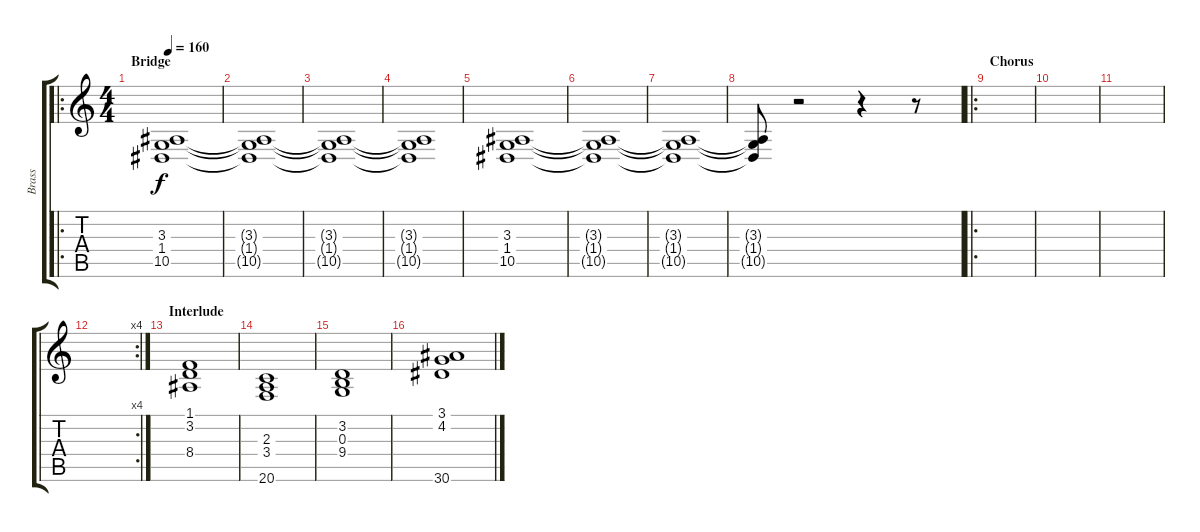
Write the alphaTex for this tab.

\track ("Brass" "Brass") {instrument brasssection}
\staff {score tabs}
\tuning (E4 B3 G3 D3 A2 E2) {hide}
\ro
\ts (4 4)
\section ("" "Bridge")
\tempo 160
\clef g2
\ks c
(3.3 1.4 10.5).1{dy f} |
(3.3{t} 1.4{t} 10.5{t}).1 |
(3.3{t} 1.4{t} 10.5{t}).1 |
(3.3{t} 1.4{t} 10.5{t}).1 |
(3.3 1.4 10.5).1 |
(3.3{t} 1.4{t} 10.5{t}).1 |
(3.3{t} 1.4{t} 10.5{t}).1 |
(3.3{t} 1.4{t} 10.5{t}).8 r.2 r.4 r.8 |
\ro
\section ("" "Chorus")
|
|
|
\rc 4
|
\section ("" "Interlude")
(1.1 3.2 8.4).1 |
(2.3 3.4 20.6).1 |
(3.2 0.3 9.4).1 |
(3.1 4.2 30.6).1
